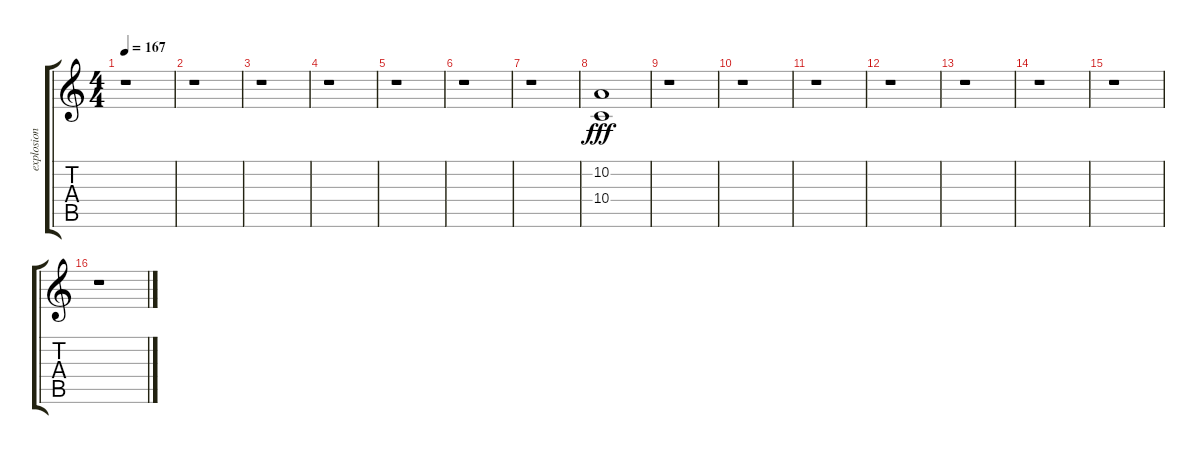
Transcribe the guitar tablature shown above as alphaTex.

\track ("explosion" "explosion") {instrument gunshot}
\staff {score tabs}
\tuning (E4 B3 G3 D3 A2 E2) {hide}
\ts (4 4)
\tempo 167
\clef g2
\ks c
r.1{dy fff} |
r.1 |
r.1 |
r.1 |
r.1 |
r.1 |
r.1 |
(10.2 10.4).1{volume 16 instrument gunshot} |
r.1 |
r.1 |
r.1 |
r.1 |
r.1 |
r.1 |
r.1 |
r.1
